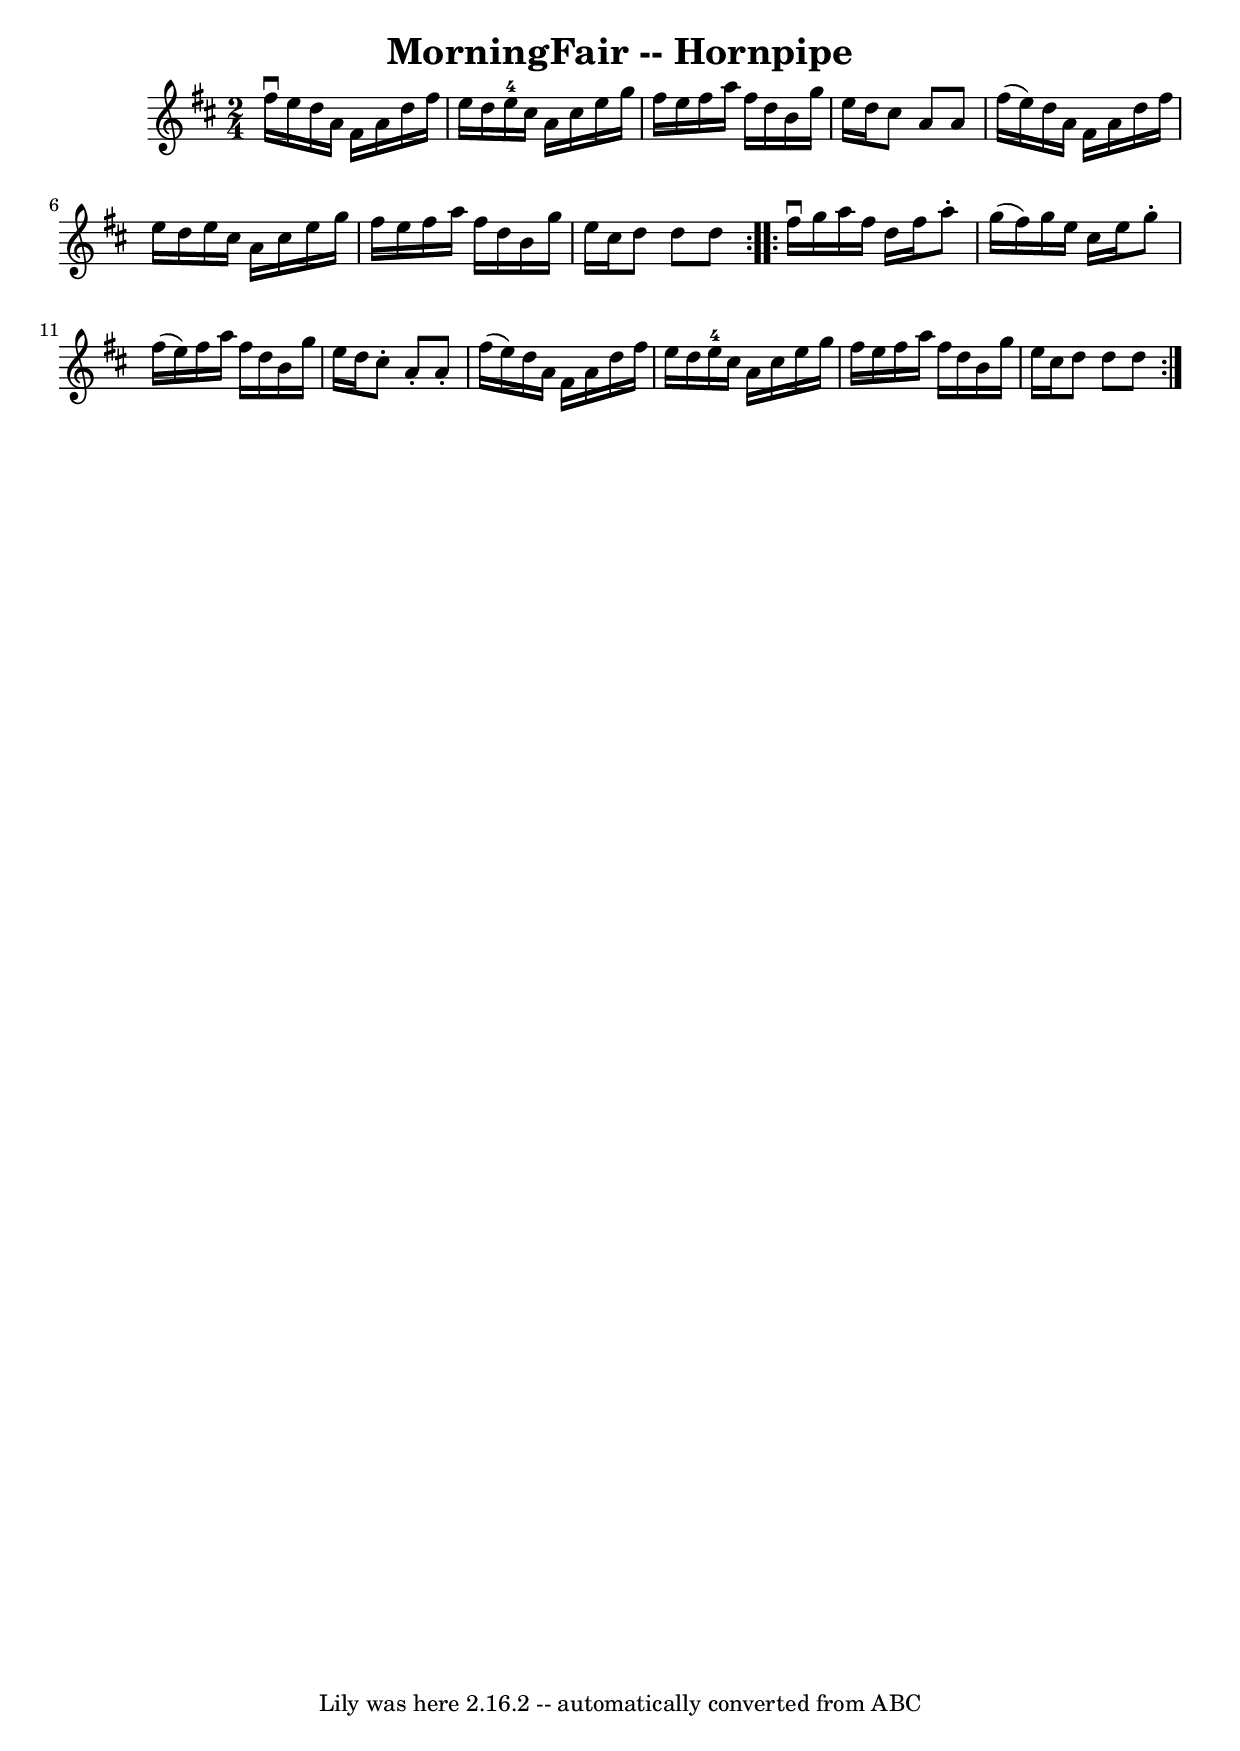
\version "2.16.2"
\include "Mammoth.ily"
\header {
  %% book = "Cole's 1000 Fiddle Tunes"
  crossRefNumber = "1"
  footnotes = ""
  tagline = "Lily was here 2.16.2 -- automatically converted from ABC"
  title = "MorningFair -- Hornpipe"

}
voicedefault =  {



  \repeat volta 2 {

    \time 2/4 
    \key d \major
 fis''16^\downbow e''16  |
    d''16 a'16   
    fis'16 a'16 d''16 fis''16 e''16 d''16  |
    e''16-4   
    cis''16 a'16 cis''16 e''16 g''16 fis''16 e''16  |
    
    fis''16 a''16 fis''16 d''16 b'16 g''16 e''16 d''16  
    |
    cis''8 a'8 a'8 fis''16 (e''16) |
    d''16    
    a'16 fis'16 a'16 d''16 fis''16 e''16 d''16  |
    e''16  
    cis''16 a'16 cis''16 e''16 g''16 fis''16 e''16  |
    
    fis''16 a''16 fis''16 d''16 b'16 g''16 e''16 cis''16  
    |
    d''8 d''8 d''8  
  }     
  \repeat volta 2 {
    fis''16^\downbow   
    g''16  |
    a''16 fis''16 d''16 fis''16 a''8 -. g''16 (
    fis''16) |
    g''16 e''16 cis''16 e''16 g''8 -. fis''16 
    (e''16) |
    fis''16 a''16 fis''16 d''16 b'16 g''16  
    e''16 d''16  |
    cis''8 -. a'8 -. a'8 -. fis''16 (e''16  
    -) |
    d''16 a'16 fis'16 a'16 d''16 fis''16 e''16    
    d''16  |
    e''16-4 cis''16 a'16 cis''16 e''16 g''16    
    fis''16 e''16  |
    fis''16 a''16 fis''16 d''16 b'16    
    g''16 e''16 cis''16  |
    d''8 d''8 d''8  
  }   

}

\score{
  <<

    \context Staff="default"
    {
      \voicedefault 
      
    }

  >>
  \layout {
    
  }
  \midi {
  }

}
